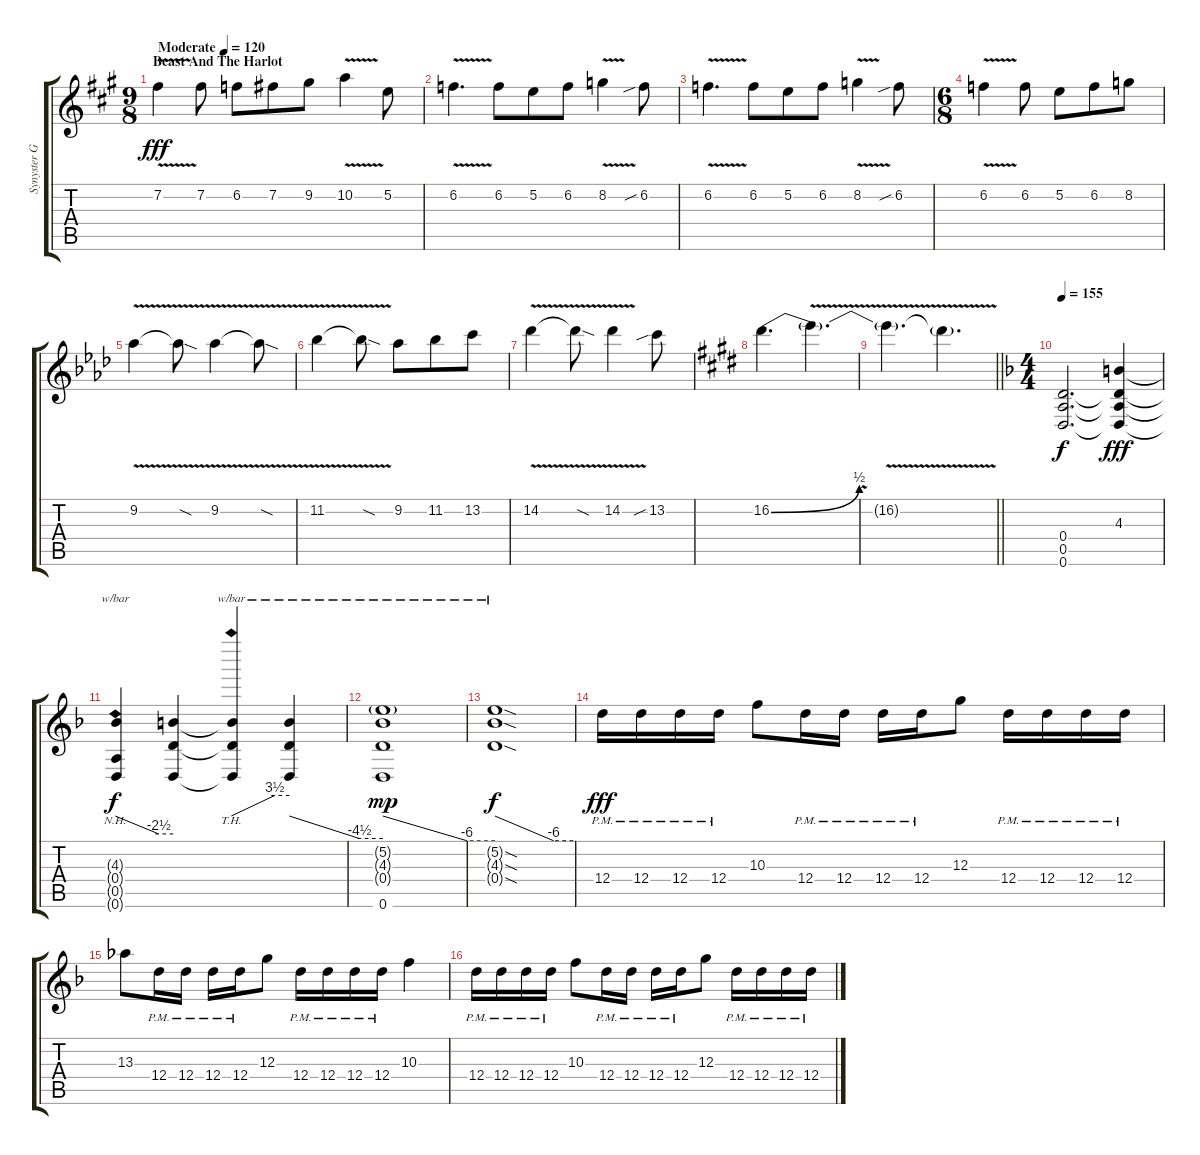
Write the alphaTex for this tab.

\track ("Synyster Gates" "Synyster G") {instrument distortionguitar}
\staff {score tabs}
\tuning (E4 B3 G3 D3 A2 D2) {hide}
\ts (9 8)
\section ("" "Beast And The Harlot")
\tempo (120 "Moderate")
\tempo 78
\tempo (120 "Moderate")
\clef g2
\ks a
7.2{v}.4{dy fff instrument distortionguitar} 7.2.8 6.2.8 7.2.8 9.2.8 10.2{v}.4 5.2.8 |
6.2{v}.4{d} 6.2.8 5.2.8 6.2.8 8.2{v}.4 6.2{sib}.8 |
6.2{v}.4{d} 6.2.8 5.2.8 6.2.8 8.2{v}.4 6.2{sib}.8 |
\ts (6 8)
6.2{v}.4 6.2.8 5.2.8 6.2.8 8.2.8 |
\ks ab
9.2{v}.4 9.2{sod t}.8 9.2{v}.4 9.2{sod t}.8 |
11.2{v}.4 11.2{sod t}.8 9.2.8 11.2.8 13.2.8 |
14.2{v}.4 14.2{sod t}.8 14.2{v}.4 13.2{sib}.8 |
\ks e
16.2{be (bend 0 0 60 2)}.4{d} 16.2{v t}.4{d} |
\barLineRight lightlight
16.2{v t}.4{d} 16.2{v t}.4{d} |
\ts (4 4)
\tempo 155
\ks f
(0.4 0.5 0.6).2{d dy f} (4.3 0.4{t} 0.5{t} 0.6{t}).4{dy fff} |
(4.3{t} 0.4{nh t} 0.5{t} 0.6{t}).4{tbe (custom default 0 0 45 -10 60 -10) dy f} (4.3{t} 0.4{t} 0.6{t}).4 (4.3{th 15 t} 0.4{t} 0.6{t}).4{tbe (custom default 0 0 45 14 60 14)} (4.3{t} 0.4{t} 0.6{t}).4{tbe (custom default 0 0 45 -18 60 -18)} |
(5.2{g} 4.3{t} 0.4{t} 0.6).1{tbe (custom default 0 0 45 -24 60 -24) dy mp} |
(5.2{sod t} 4.3{sod t} 0.4{sod t}).1{tbe (custom default 0 0 45 -24 60 -24) dy f} |
12.4{pm}.16{dy fff} 12.4{pm}.16 12.4{pm}.16 12.4{pm}.16 10.3.8 12.4{pm}.16 12.4{pm}.16 12.4{pm}.16 12.4{pm}.16 12.3.8 12.4{pm}.16 12.4{pm}.16 12.4{pm}.16 12.4{pm}.16 |
13.3.8 12.4{pm}.16 12.4{pm}.16 12.4{pm}.16 12.4{pm}.16 12.3.8 12.4{pm}.16 12.4{pm}.16 12.4{pm}.16 12.4{pm}.16 10.3.4 |
12.4{pm}.16 12.4{pm}.16 12.4{pm}.16 12.4{pm}.16 10.3.8 12.4{pm}.16 12.4{pm}.16 12.4{pm}.16 12.4{pm}.16 12.3.8 12.4{pm}.16 12.4{pm}.16 12.4{pm}.16 12.4{pm}.16
